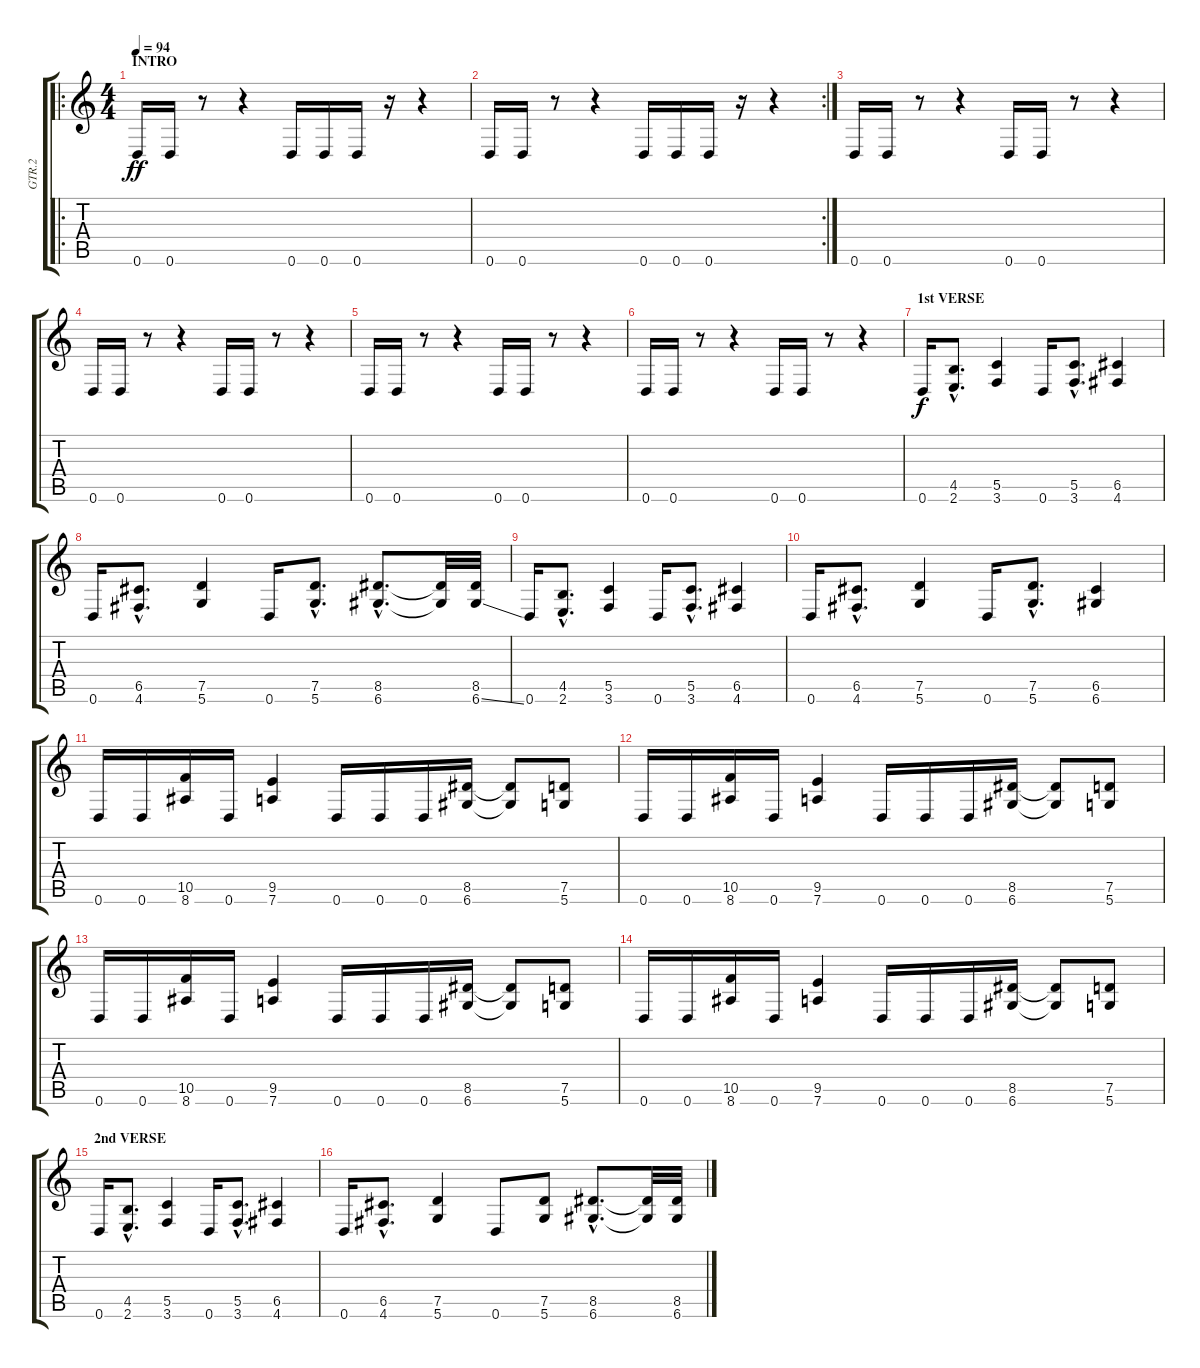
\track ("GTR.2" "GTR.2") {instrument distortionguitar}
\staff {score tabs}
\tuning (D4 A3 F3 C3 G2 D2) {hide}
\ro
\ts (4 4)
\section ("" "INTRO")
\tempo 94
\clef g2
\ks c
0.6.16{dy ff instrument distortionguitar} 0.6.16 r.8 r.4 0.6.16 0.6.16 0.6.16 r.16 r.4 |
\rc 2
0.6.16 0.6.16 r.8 r.4 0.6.16 0.6.16 0.6.16 r.16 r.4 |
0.6.16 0.6.16 r.8 r.4 0.6.16 0.6.16 r.8 r.4 |
0.6.16 0.6.16 r.8 r.4 0.6.16 0.6.16 r.8 r.4 |
0.6.16 0.6.16 r.8 r.4 0.6.16 0.6.16 r.8 r.4 |
0.6.16 0.6.16 r.8 r.4 0.6.16 0.6.16 r.8 r.4 |
\section ("" "1st VERSE")
0.6.16{dy f} (4.5{hac} 2.6{hac}).8{d} (5.5 3.6).4 0.6.16 (5.5{hac} 3.6{hac}).8{d} (6.5 4.6).4 |
0.6.16 (6.5{hac} 4.6{hac}).8{d} (7.5 5.6).4 0.6.16 (7.5{hac} 5.6{hac}).8{d} (8.5{hac} 6.6{hac}).8{d} (8.5{t} 6.6{t}).32 (8.5 6.6{ss}).32 |
0.6.16 (4.5{hac} 2.6{hac}).8{d} (5.5 3.6).4 0.6.16 (5.5{hac} 3.6{hac}).8{d} (6.5 4.6).4 |
0.6.16 (6.5{hac} 4.6{hac}).8{d} (7.5 5.6).4 0.6.16 (7.5{hac} 5.6{hac}).8{d} (6.5 6.6).4 |
0.6.16 0.6.16 (10.5 8.6).16 0.6.16 (9.5 7.6).4 0.6.16 0.6.16 0.6.16 (8.5 6.6).16 (8.5{t} 6.6{t}).8 (7.5 5.6).8 |
0.6.16 0.6.16 (10.5 8.6).16 0.6.16 (9.5 7.6).4 0.6.16 0.6.16 0.6.16 (8.5 6.6).16 (8.5{t} 6.6{t}).8 (7.5 5.6).8 |
0.6.16 0.6.16 (10.5 8.6).16 0.6.16 (9.5 7.6).4 0.6.16 0.6.16 0.6.16 (8.5 6.6).16 (8.5{t} 6.6{t}).8 (7.5 5.6).8 |
0.6.16 0.6.16 (10.5 8.6).16 0.6.16 (9.5 7.6).4 0.6.16 0.6.16 0.6.16 (8.5 6.6).16 (8.5{t} 6.6{t}).8 (7.5 5.6).8 |
\section ("" "2nd VERSE")
0.6.16 (4.5{hac} 2.6{hac}).8{d} (5.5 3.6).4 0.6.16 (5.5{hac} 3.6{hac}).8{d} (6.5 4.6).4 |
0.6.16 (6.5{hac} 4.6{hac}).8{d} (7.5 5.6).4 0.6.8 (7.5 5.6).8 (8.5{hac} 6.6{hac}).8{d} (8.5{t} 6.6{t}).32 (8.5 6.6{ss}).32
